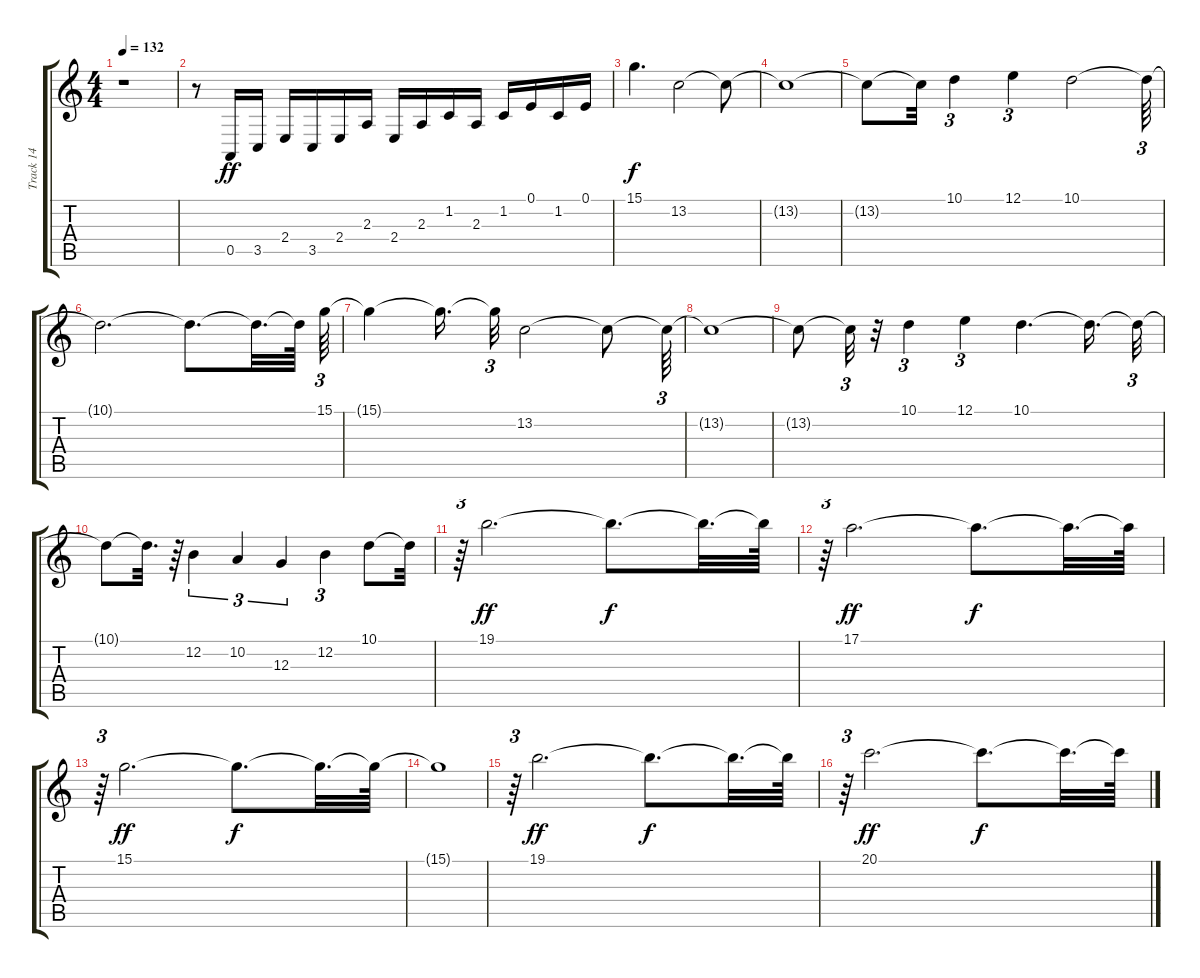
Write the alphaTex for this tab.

\track ("Track 14" "Track 14") {instrument harpsichord}
\staff {score tabs}
\tuning (E4 B3 G3 D3 A2 E2) {hide}
\ts (4 4)
\tempo 132
\clef g2
\ks c
r.1{dy ff} |
r.8 0.5.16{volume 16 balance 16 instrument synthvoice} 3.5.16 2.4.16 3.5.16 2.4.16 2.3.16 2.4.16 2.3.16 1.2.16 2.3.16 1.2.16 0.1.16 1.2.16 0.1.16 |
15.1.4{d dy f instrument stringensemble1} 13.2.2 13.2{t}.8 |
13.2{t}.1 |
13.2{t}.8 13.2{t}.32 10.1.4{tu (3 2)} 12.1.4{tu (3 2)} 10.1.2 10.1{t}.64{tu (3 2)} |
10.1{t}.2{d} 10.1{t}.8{d} 10.1{t}.32{d} 10.1{t}.64 15.1.64{tu (3 2)} |
15.1{t}.4 15.1{t}.16{d} 15.1{t}.32{tu (3 2)} 13.2.2 13.2{t}.8 13.2{t}.64{tu (3 2)} |
13.2{t}.1 |
13.2{t}.8 13.2{t}.32{tu (3 2)} r.32 10.1.4{tu (3 2)} 12.1.4{tu (3 2)} 10.1.4{d} 10.1{t}.16{d} 10.1{t}.32{tu (3 2)} |
10.1{t}.8 10.1{t}.32{d} r.64 12.2.4{tu (3 2)} 10.2.4{tu (3 2)} 12.3.4{tu (3 2)} 12.2.4{tu (3 2)} 10.1.8 10.1{t}.32 |
r.64{tu (3 2)} 19.1.2{d dy ff volume 15 instrument stringensemble1} 19.1{t}.8{d dy f} 19.1{t}.32{d} 19.1{t}.64 |
r.64{tu (3 2)} 17.1.2{d dy ff} 17.1{t}.8{d dy f} 17.1{t}.32{d} 17.1{t}.64 |
r.64{tu (3 2)} 15.1.2{d dy ff} 15.1{t}.8{d dy f} 15.1{t}.32{d} 15.1{t}.64 |
15.1{t}.1 |
r.64{tu (3 2)} 19.1.2{d dy ff} 19.1{t}.8{d dy f} 19.1{t}.32{d} 19.1{t}.64 |
r.64{tu (3 2)} 20.1.2{d dy ff} 20.1{t}.8{d dy f} 20.1{t}.32{d} 20.1{t}.64
